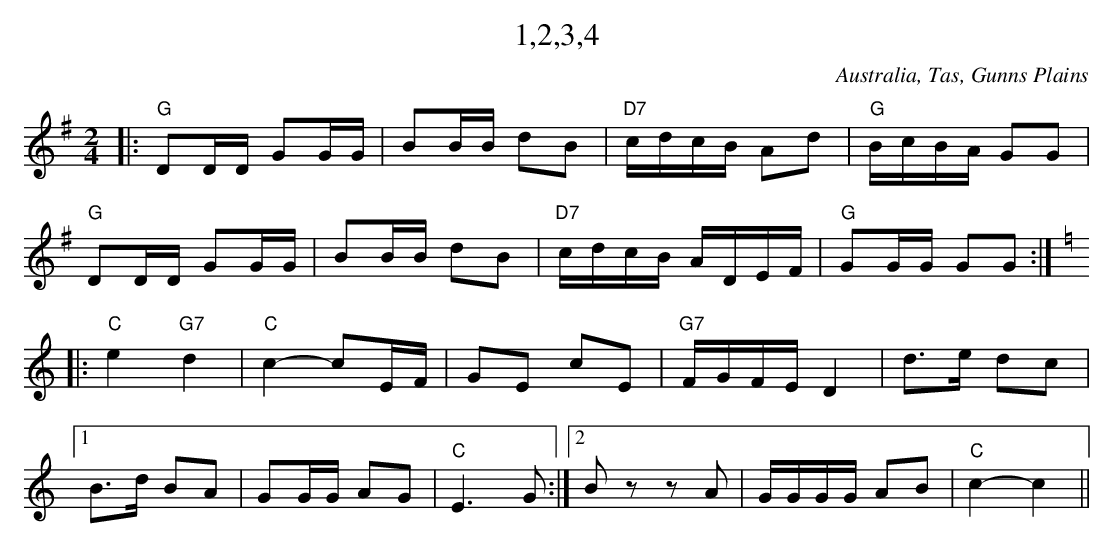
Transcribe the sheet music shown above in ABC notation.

X:1
T:1,2,3,4
O:Australia, Tas, Gunns Plains
M:2/4
L:1/16
K:G
|:"G"D2DD G2GG|B2BB d2B2|"D7"cdcB A2d2|"G"BcBA G2G2|
"G"D2DD G2GG|B2BB d2B2|"D7"cdcB ADEF|"G"G2GG G2G2:|
K:C
|:"C"e4 "G7"d4|"C"c4-c2EF|G2E2 c2E2|"G7"FGFE D4|d3e  d2c2|1
B3d B2A2|G2GG A2G2|"C"E6G2:|2B2z2 z2A2|GGGG A2B2|"C"c4-c4||
